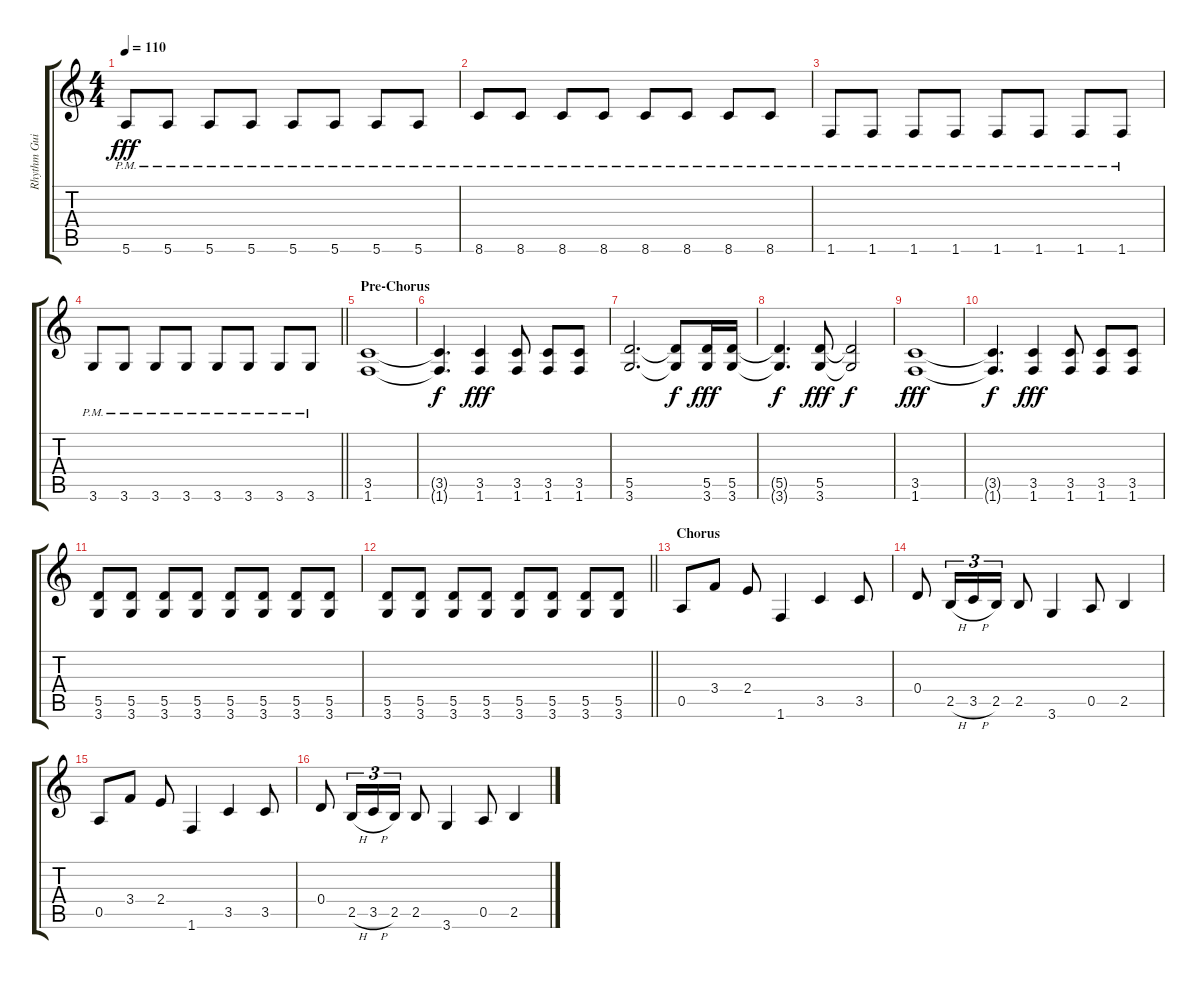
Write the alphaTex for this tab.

\track ("Rhythm Guitar R" "Rhythm Gui") {instrument distortionguitar}
\staff {score tabs}
\tuning (E4 B3 G3 D3 A2 E2) {hide}
\ts (4 4)
\tempo 110
\clef g2
\ks c
5.6{pm}.8{dy fff} 5.6{pm}.8 5.6{pm}.8 5.6{pm}.8 5.6{pm}.8 5.6{pm}.8 5.6{pm}.8 5.6{pm}.8 |
8.6{pm}.8 8.6{pm}.8 8.6{pm}.8 8.6{pm}.8 8.6{pm}.8 8.6{pm}.8 8.6{pm}.8 8.6{pm}.8 |
1.6{pm}.8 1.6{pm}.8 1.6{pm}.8 1.6{pm}.8 1.6{pm}.8 1.6{pm}.8 1.6{pm}.8 1.6{pm}.8 |
\barLineRight lightlight
3.6{pm}.8 3.6{pm}.8 3.6{pm}.8 3.6{pm}.8 3.6{pm}.8 3.6{pm}.8 3.6{pm}.8 3.6{pm}.8 |
\section ("" "Pre-Chorus")
(3.5 1.6).1 |
(3.5{t} 1.6{t}).4{d dy f} (3.5 1.6).4{dy fff} (3.5 1.6).8 (3.5 1.6).8 (3.5 1.6).8 |
(5.5 3.6).2{d} (5.5{t} 3.6{t}).8{dy f} (5.5 3.6).16{dy fff} (5.5 3.6).16 |
(5.5{t} 3.6{t}).4{d dy f} (5.5 3.6).8{dy fff} (5.5{t} 3.6{t}).2{dy f} |
(3.5 1.6).1{dy fff} |
(3.5{t} 1.6{t}).4{d dy f} (3.5 1.6).4{dy fff} (3.5 1.6).8 (3.5 1.6).8 (3.5 1.6).8 |
(5.5 3.6).8 (5.5 3.6).8 (5.5 3.6).8 (5.5 3.6).8 (5.5 3.6).8 (5.5 3.6).8 (5.5 3.6).8 (5.5 3.6).8 |
\barLineRight lightlight
(5.5 3.6).8 (5.5 3.6).8 (5.5 3.6).8 (5.5 3.6).8 (5.5 3.6).8 (5.5 3.6).8 (5.5 3.6).8 (5.5 3.6).8 |
\section ("" "Chorus")
0.5.8 3.4.8 2.4.8 1.6.4 3.5.4 3.5.8 |
0.4.8 2.5{h}.16{tu (3 2)} 3.5{h}.16{tu (3 2)} 2.5.16{tu (3 2)} 2.5.8 3.6.4 0.5.8 2.5.4 |
0.5.8 3.4.8 2.4.8 1.6.4 3.5.4 3.5.8 |
0.4.8 2.5{h}.16{tu (3 2)} 3.5{h}.16{tu (3 2)} 2.5.16{tu (3 2)} 2.5.8 3.6.4 0.5.8 2.5.4
